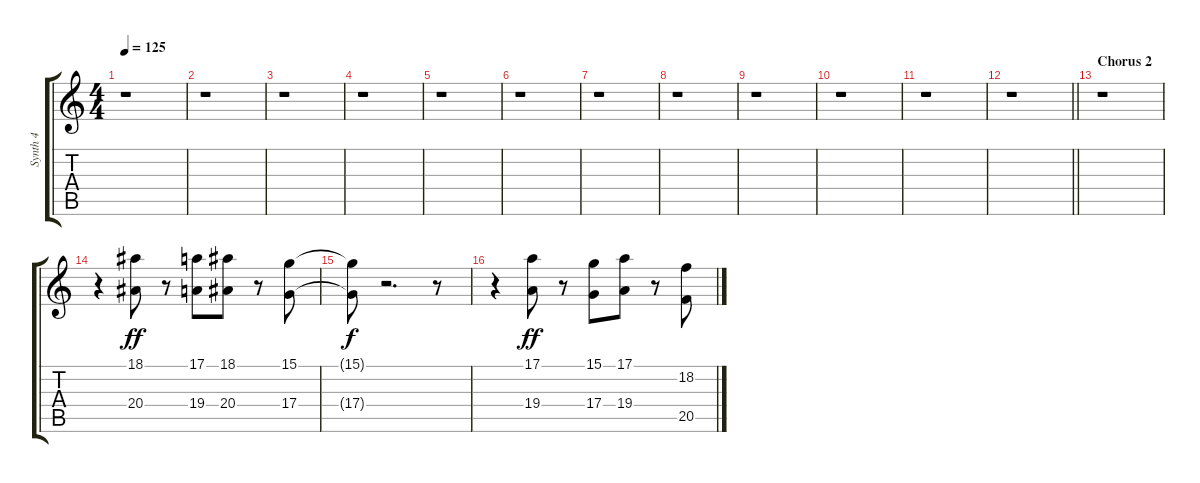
\track ("Synth 4" "Synth 4") {instrument brasssection}
\staff {score tabs}
\tuning (E4 B3 G3 D3 A2 E2) {hide}
\ts (4 4)
\tempo 125
\clef g2
\ks c
r.1{dy f} |
r.1 |
r.1 |
r.1 |
r.1 |
r.1 |
r.1 |
r.1 |
r.1 |
r.1 |
r.1 |
\barLineRight lightlight
r.1 |
\section ("" "Chorus 2")
r.1 |
r.4 (18.1 20.4).8{dy ff} r.8 (17.1 19.4).8 (18.1 20.4).8 r.8 (15.1 17.4).8 |
(15.1{t} 17.4{t}).8{dy f} r.2{d} r.8 |
r.4 (17.1 19.4).8{dy ff} r.8 (15.1 17.4).8 (17.1 19.4).8 r.8 (18.2 20.5).8
